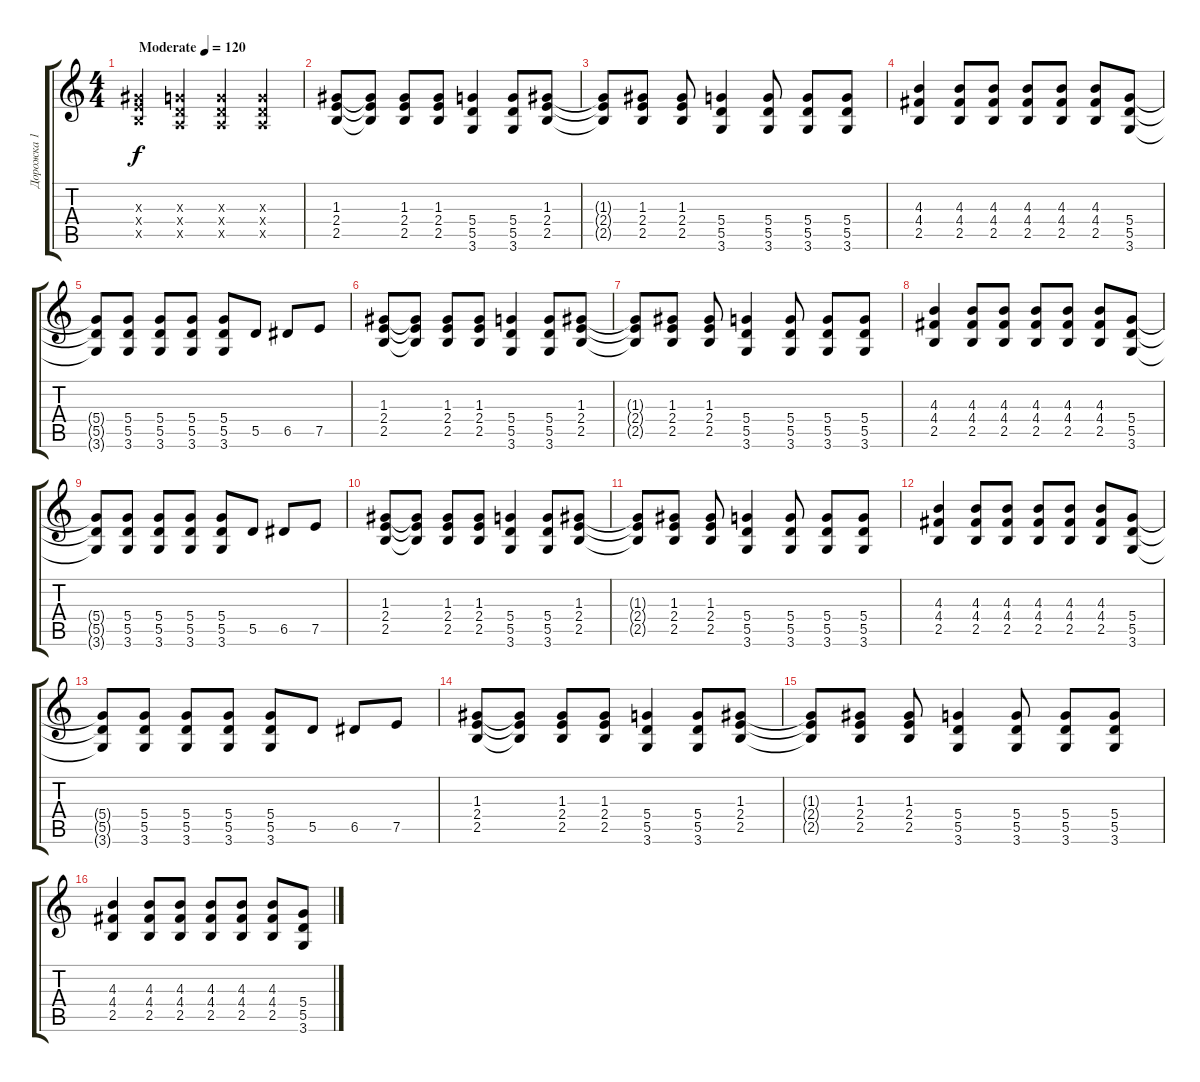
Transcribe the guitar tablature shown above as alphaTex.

\track ("Дорожка 1" "Дорожка 1") {instrument electricguitarclean}
\staff {score tabs}
\tuning (E4 B3 G3 D3 A2 E2) {hide}
\ts (4 4)
\tempo (120 "Moderate")
\clef g2
\ks c
(1.3{x} 2.4{x} 2.5{x}).4{dy f instrument electricguitarclean} (0.3{x} 0.4{x} 0.5{x}).4 (0.3{x} 0.4{x} 0.5{x}).4 (0.3{x} 0.4{x} 0.5{x}).4 |
(1.3 2.4 2.5).8 (1.3{t} 2.4{t} 2.5{t}).8 (1.3 2.4 2.5).8 (1.3 2.4 2.5).8 (5.4 5.5 3.6).4 (5.4 5.5 3.6).8 (1.3 2.4 2.5).8 |
(1.3{t} 2.4{t} 2.5{t}).8 (1.3 2.4 2.5).8 (1.3 2.4 2.5).8 (5.4 5.5 3.6).4 (5.4 5.5 3.6).8 (5.4 5.5 3.6).8 (5.4 5.5 3.6).8 |
(4.3 4.4 2.5).4 (4.3 4.4 2.5).8 (4.3 4.4 2.5).8 (4.3 4.4 2.5).8 (4.3 4.4 2.5).8 (4.3 4.4 2.5).8 (5.4 5.5 3.6).8 |
(5.4{t} 5.5{t} 3.6{t}).8 (5.4 5.5 3.6).8 (5.4 5.5 3.6).8 (5.4 5.5 3.6).8 (5.4 5.5 3.6).8 5.5.8 6.5.8 7.5.8 |
(1.3 2.4 2.5).8 (1.3{t} 2.4{t} 2.5{t}).8 (1.3 2.4 2.5).8 (1.3 2.4 2.5).8 (5.4 5.5 3.6).4 (5.4 5.5 3.6).8 (1.3 2.4 2.5).8 |
(1.3{t} 2.4{t} 2.5{t}).8 (1.3 2.4 2.5).8 (1.3 2.4 2.5).8 (5.4 5.5 3.6).4 (5.4 5.5 3.6).8 (5.4 5.5 3.6).8 (5.4 5.5 3.6).8 |
(4.3 4.4 2.5).4 (4.3 4.4 2.5).8 (4.3 4.4 2.5).8 (4.3 4.4 2.5).8 (4.3 4.4 2.5).8 (4.3 4.4 2.5).8 (5.4 5.5 3.6).8 |
(5.4{t} 5.5{t} 3.6{t}).8 (5.4 5.5 3.6).8 (5.4 5.5 3.6).8 (5.4 5.5 3.6).8 (5.4 5.5 3.6).8 5.5.8 6.5.8 7.5.8 |
(1.3 2.4 2.5).8 (1.3{t} 2.4{t} 2.5{t}).8 (1.3 2.4 2.5).8 (1.3 2.4 2.5).8 (5.4 5.5 3.6).4 (5.4 5.5 3.6).8 (1.3 2.4 2.5).8 |
(1.3{t} 2.4{t} 2.5{t}).8 (1.3 2.4 2.5).8 (1.3 2.4 2.5).8 (5.4 5.5 3.6).4 (5.4 5.5 3.6).8 (5.4 5.5 3.6).8 (5.4 5.5 3.6).8 |
(4.3 4.4 2.5).4 (4.3 4.4 2.5).8 (4.3 4.4 2.5).8 (4.3 4.4 2.5).8 (4.3 4.4 2.5).8 (4.3 4.4 2.5).8 (5.4 5.5 3.6).8 |
(5.4{t} 5.5{t} 3.6{t}).8 (5.4 5.5 3.6).8 (5.4 5.5 3.6).8 (5.4 5.5 3.6).8 (5.4 5.5 3.6).8 5.5.8 6.5.8 7.5.8 |
(1.3 2.4 2.5).8 (1.3{t} 2.4{t} 2.5{t}).8 (1.3 2.4 2.5).8 (1.3 2.4 2.5).8 (5.4 5.5 3.6).4 (5.4 5.5 3.6).8 (1.3 2.4 2.5).8 |
(1.3{t} 2.4{t} 2.5{t}).8 (1.3 2.4 2.5).8 (1.3 2.4 2.5).8 (5.4 5.5 3.6).4 (5.4 5.5 3.6).8 (5.4 5.5 3.6).8 (5.4 5.5 3.6).8 |
(4.3 4.4 2.5).4 (4.3 4.4 2.5).8 (4.3 4.4 2.5).8 (4.3 4.4 2.5).8 (4.3 4.4 2.5).8 (4.3 4.4 2.5).8 (5.4 5.5 3.6).8
